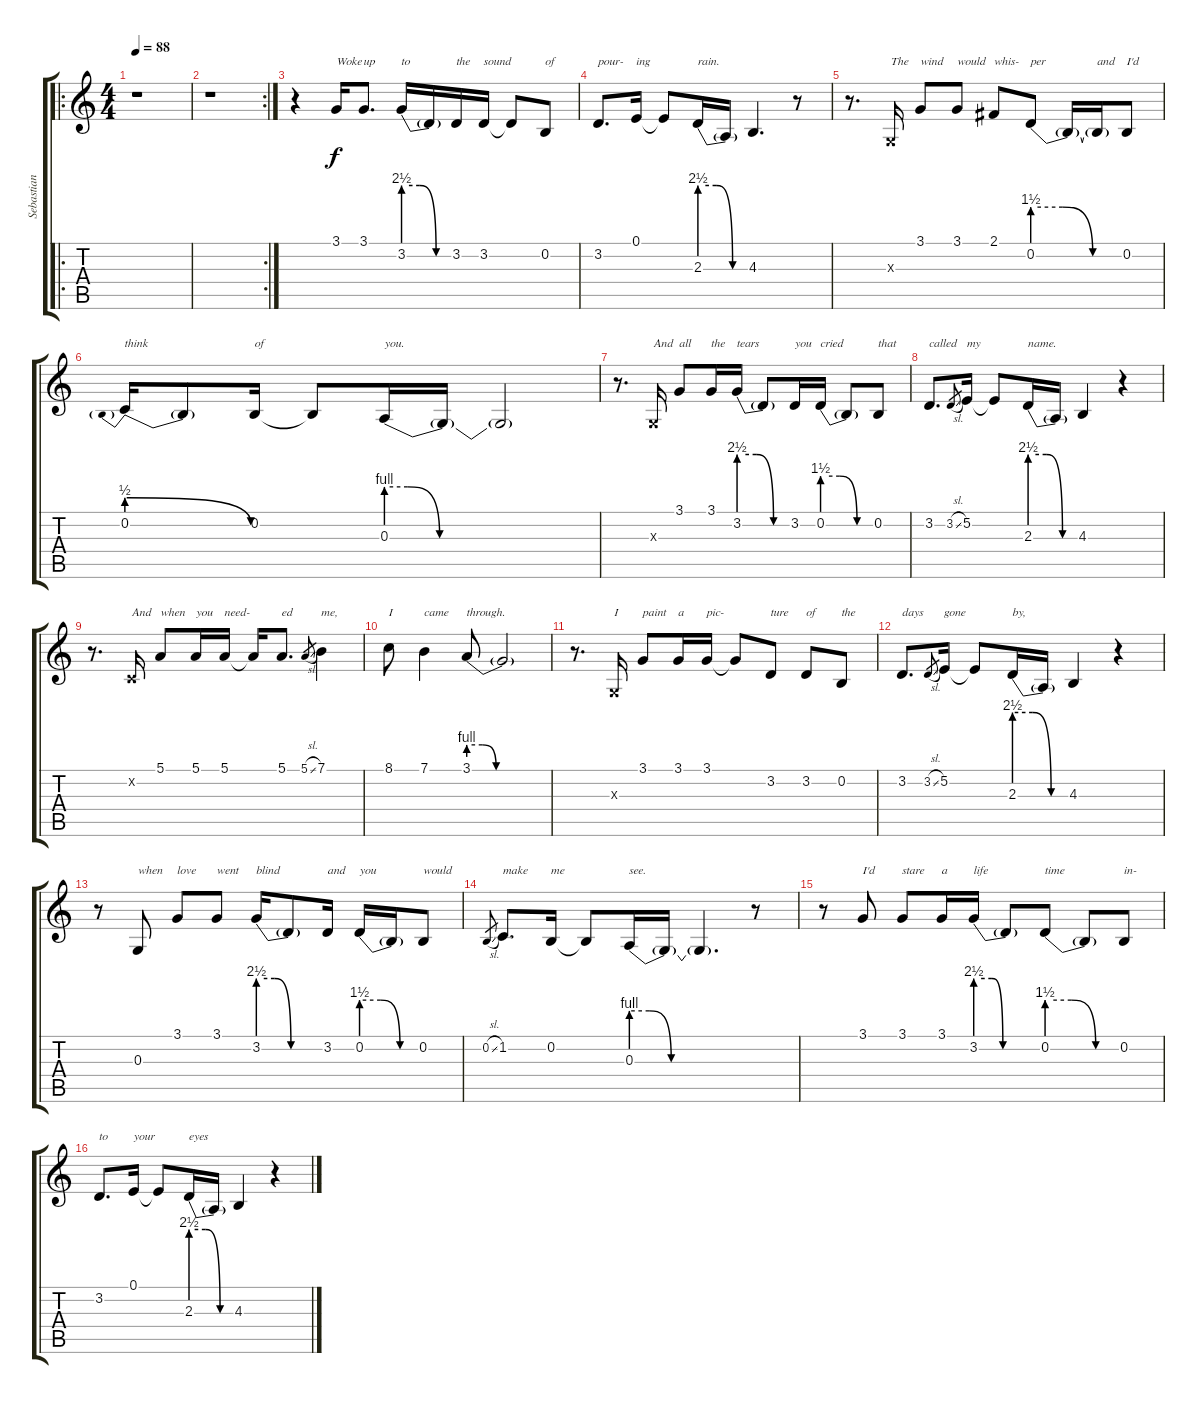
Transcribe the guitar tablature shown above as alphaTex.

\track ("Sebastian Bach - Vocals" "Sebastian ") {instrument violin}
\staff {score tabs}
\tuning (E4 B3 G3 D3 A2 E2) {hide}
\ro
\ts (4 4)
\tempo 88
\clef g2
\ks c
r.1{dy f instrument violin} |
\rc 2
r.1 |
r.4 3.1.16{txt "Woke"} 3.1.8{d txt "up"} 3.2{be (custom 0 10 20 10 40 0 60 0)}.16{txt "to"} 3.2{t}.16 3.2.16{txt "the"} 3.2.16{txt "sound"} 3.2{t}.8 0.2.8{txt "of"} |
3.2.8{d txt "pour-"} 0.1.16{txt "ing"} 0.1{t}.8 2.3{be (custom 0 10 20 10 40 0 60 0)}.16{txt "rain."} 2.3{t}.16 4.3.4{d} r.8 |
r.8{d} 0.3{x}.16{txt "The"} 3.1.8{txt "wind"} 3.1.8{txt "would"} 2.1.8{txt "whis-"} 0.2{be (custom 0 6 20 6 40 0 60 0)}.8{txt "per"} 0.2{t}.16 0.2{t}.16{txt "and"} 0.2.8{txt "I'd"} |
0.2{be (prebendrelease 0 2 60 0)}.16{txt "think"} 0.2{t}.8 0.2.16{txt "of"} 0.2{t}.8 0.3{be (custom 0 4 6 4 15 0 20 0 40 0 60 0)}.16{txt "you."} 0.3{t}.16 0.3{t}.2 |
r.8{d} 0.3{x}.16{txt "And"} 3.1.8{txt "all"} 3.1.16{txt "the"} 3.2{be (custom 0 10 20 10 40 0 60 0)}.16{txt "tears"} 3.2{t}.8 3.2.16{txt "you"} 0.2{be (custom 0 6 20 6 40 0 60 0)}.16{txt "cried"} 0.2{t}.8 0.2.8{txt "that"} |
3.2.8{d txt "called"} 3.2{sl}.8{gr} 5.2.16{txt "my"} 5.2{t}.8 2.3{be (custom 0 10 20 10 40 0 60 0)}.16{txt "name."} 2.3{t}.16 4.3.4 r.4 |
r.8{d} 1.2{x}.16{txt "And"} 5.1.8{txt "when"} 5.1.16{txt "you"} 5.1.16{txt "need-"} 5.1{t}.16 5.1.8{d txt "ed"} 5.1{sl}.8{gr} 7.1.4{txt "me,"} |
8.1.8{txt "I"} 7.1.4{txt "came"} 3.1{be (custom 0 4 10 4 20 0 40 0 60 0)}.8{txt "through."} 3.1{t}.2 |
r.8{d} 0.3{x}.16{txt "I"} 3.1.8{txt "paint"} 3.1.16{txt "a"} 3.1.16{txt "pic-"} 3.1{t}.8 3.2.8{txt "ture"} 3.2.8{txt "of"} 0.2.8{txt "the"} |
3.2.8{d txt "days"} 3.2{sl}.8{gr} 5.2.16{txt "gone"} 5.2{t}.8 2.3{be (custom 0 10 20 10 40 0 60 0)}.16{txt "by,"} 2.3{t}.16 4.3.4 r.4 |
r.8 0.3.8{txt "when"} 3.1.8{txt "love"} 3.1.8{txt "went"} 3.2{be (custom 0 10 15 10 30 0 40 0 60 0)}.16{txt "blind"} 3.2{t}.8 3.2.16{txt "and"} 0.2{be (custom 0 6 20 6 40 0 60 0)}.16{txt "you"} 0.2{t}.16 0.2.8{txt "would"} |
0.2{sl}.8{gr} 1.2.8{d txt "make"} 0.2.16{txt "me"} 0.2{t}.8 0.3{be (custom 0 4 9 4 20 0 40 0 60 0)}.16{txt "see."} 0.3{t}.16 0.3{t}.4{d} r.8 |
r.8 3.1.8{txt "I'd"} 3.1.8{txt "stare"} 3.1.16{txt "a"} 3.2{be (custom 0 10 15 10 25 0 40 0 60 0)}.16{txt "life"} 3.2{t}.8 0.2{be (custom 0 6 20 6 40 0 60 0)}.8{txt "time"} 0.2{t}.8 0.2.8{txt "in-"} |
3.2.8{d txt "to"} 0.1.16{txt "your"} 0.1{t}.8 2.3{be (custom 0 10 20 10 40 0 60 0)}.16{txt "eyes"} 2.3{t}.16 4.3.4 r.4
